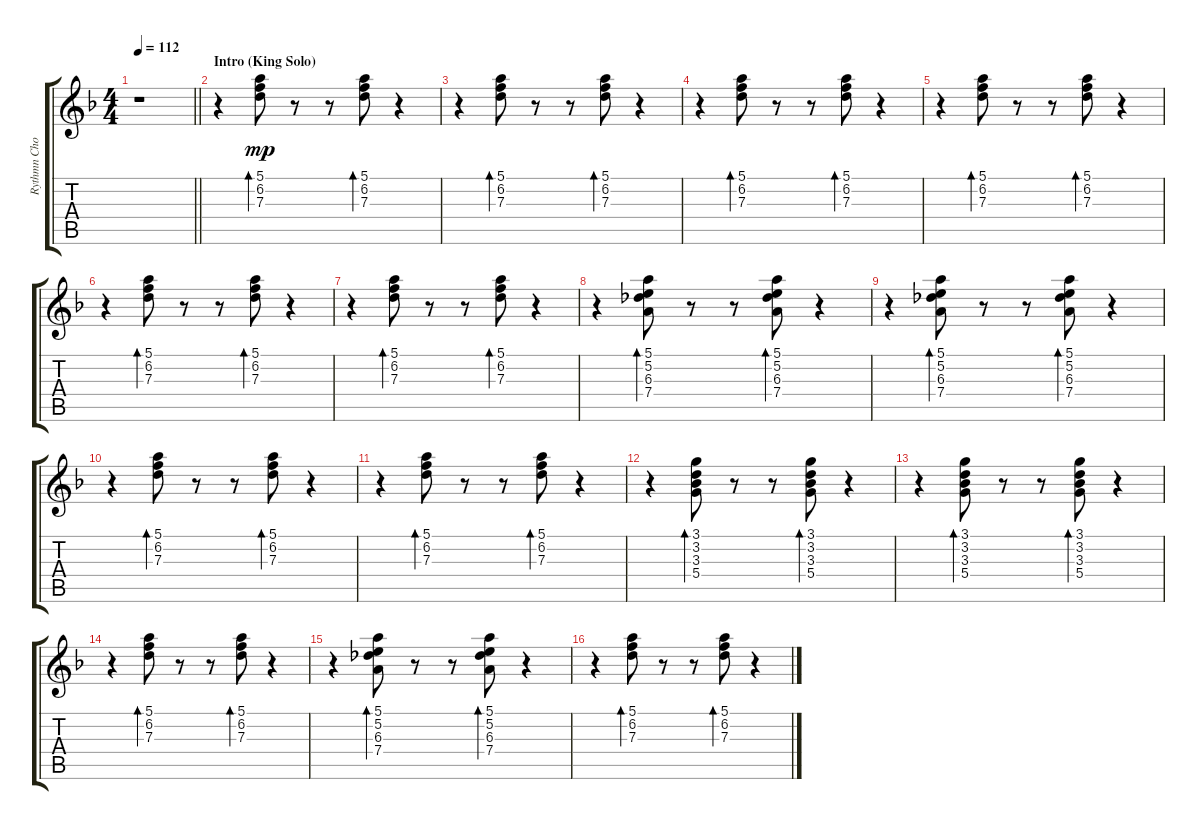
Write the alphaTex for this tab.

\track ("Rythmn Chords" "Rythmn Cho") {instrument electricguitarclean}
\staff {score tabs}
\tuning (E4 B3 G3 D3 A2 E2) {hide}
\ts (4 4)
\tempo 112
\clef g2
\barLineRight lightlight
\ks f
r.1{dy mp instrument electricguitarclean} |
\section ("" "Intro (King Solo)")
r.4 (5.1 6.2 7.3).8{bd 240} r.8 r.8 (5.1 6.2 7.3).8{bd 240} r.4 |
r.4 (5.1 6.2 7.3).8{bd 240} r.8 r.8 (5.1 6.2 7.3).8{bd 240} r.4 |
r.4 (5.1 6.2 7.3).8{bd 240} r.8 r.8 (5.1 6.2 7.3).8{bd 240} r.4 |
r.4 (5.1 6.2 7.3).8{bd 240} r.8 r.8 (5.1 6.2 7.3).8{bd 240} r.4 |
r.4 (5.1 6.2 7.3).8{bd 240} r.8 r.8 (5.1 6.2 7.3).8{bd 240} r.4 |
r.4 (5.1 6.2 7.3).8{bd 240} r.8 r.8 (5.1 6.2 7.3).8{bd 240} r.4 |
r.4 (5.1 5.2 6.3 7.4).8{bd 240} r.8 r.8 (5.1 5.2 6.3 7.4).8{bd 240} r.4 |
r.4 (5.1 5.2 6.3 7.4).8{bd 240} r.8 r.8 (5.1 5.2 6.3 7.4).8{bd 240} r.4 |
r.4 (5.1 6.2 7.3).8{bd 240} r.8 r.8 (5.1 6.2 7.3).8{bd 240} r.4 |
r.4 (5.1 6.2 7.3).8{bd 240} r.8 r.8 (5.1 6.2 7.3).8{bd 240} r.4 |
r.4 (3.1 3.2 3.3 5.4).8{bd 240} r.8 r.8 (3.1 3.2 3.3 5.4).8{bd 240} r.4 |
r.4 (3.1 3.2 3.3 5.4).8{bd 240} r.8 r.8 (3.1 3.2 3.3 5.4).8{bd 240} r.4 |
r.4 (5.1 6.2 7.3).8{bd 240} r.8 r.8 (5.1 6.2 7.3).8{bd 240} r.4 |
r.4 (5.1 5.2 6.3 7.4).8{bd 240} r.8 r.8 (5.1 5.2 6.3 7.4).8{bd 240} r.4 |
r.4 (5.1 6.2 7.3).8{bd 240} r.8 r.8 (5.1 6.2 7.3).8{bd 240} r.4
